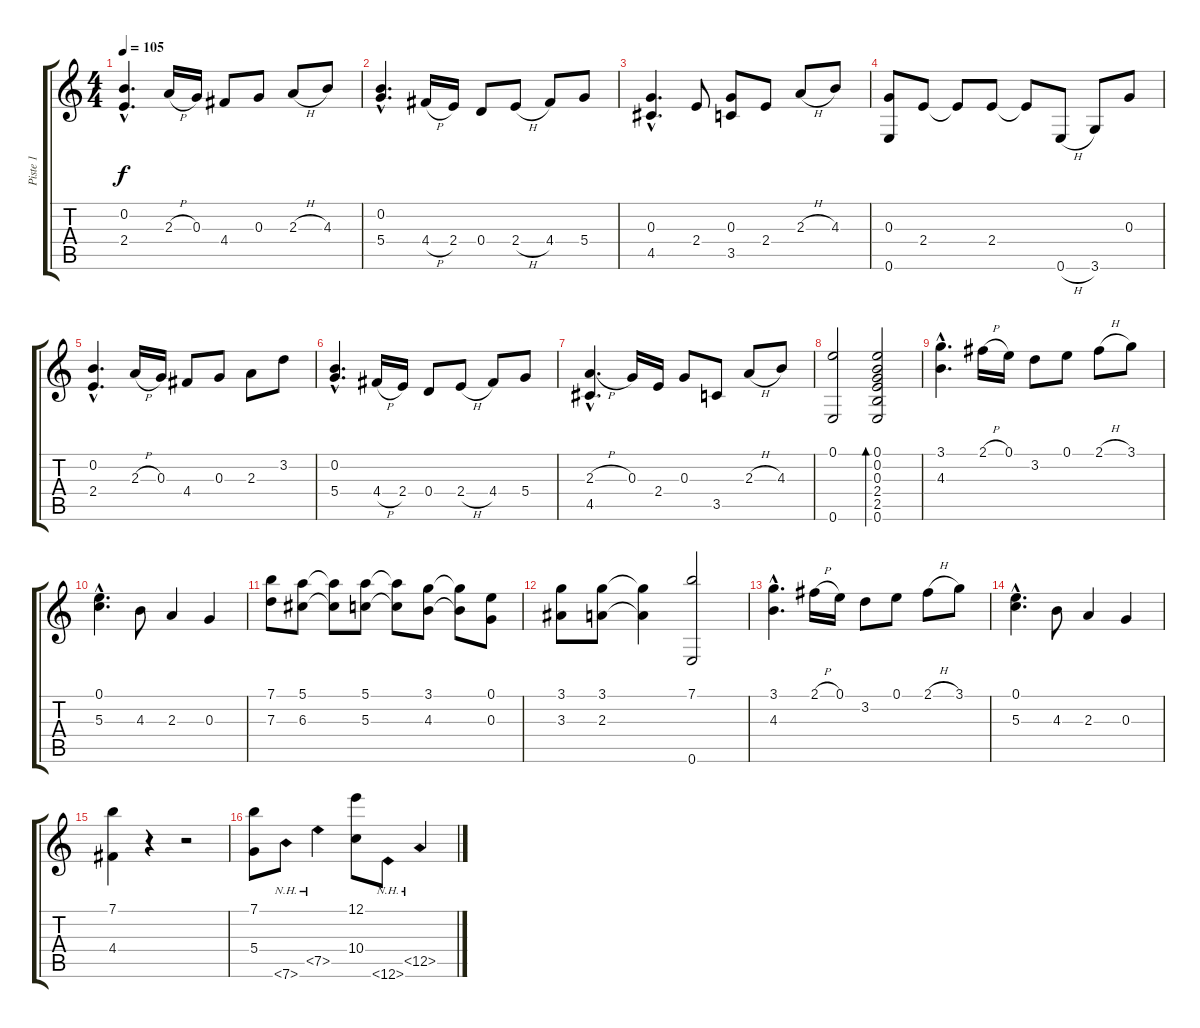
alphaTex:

\track ("Piste 1" "Piste 1") {instrument acousticguitarnylon}
\staff {score tabs}
\tuning (E4 B3 G3 D3 A2 E2) {hide}
\ts (4 4)
\tempo 105
\clef g2
\ks c
(0.2{hac} 2.4{hac}).4{d dy f instrument acousticguitarnylon} 2.3{h}.16 0.3.16 4.4.8 0.3.8 2.3{h}.8 4.3.8 |
(0.2{hac} 5.4{hac}).4{d} 4.4{h}.16 2.4.16 0.4.8 2.4{h}.8 4.4.8 5.4.8 |
(0.3{hac} 4.5{hac}).4{d} 2.4.8 (0.3 3.5).8 2.4.8 2.3{h}.8 4.3.8 |
(0.3 0.6).8 2.4.8 2.4{t}.8 2.4.8 2.4{t}.8 0.6{h}.8 3.6.8 0.3.8 |
(0.2{hac} 2.4{hac}).4{d} 2.3{h}.16 0.3.16 4.4.8 0.3.8 2.3.8 3.2.8 |
(0.2{hac} 5.4{hac}).4{d} 4.4{h}.16 2.4.16 0.4.8 2.4{h}.8 4.4.8 5.4.8 |
(2.3{h hac} 4.5{hac}).4{d} 0.3.16 2.4.16 0.3.8 3.5.8 2.3{h}.8 4.3.8 |
(0.1 0.6).2 (0.1 0.2 0.3 2.4 2.5 0.6).2{bd 240} |
(3.1{hac} 4.3{hac}).4{d} 2.1{h}.16 0.1.16 3.2.8 0.1.8 2.1{h}.8 3.1.8 |
(0.1{hac} 5.3{hac}).4{d} 4.3.8 2.3.4 0.3.4 |
(7.1 7.3).8 (5.1 6.3).8 (5.1{t} 6.3{t}).8 (5.1 5.3).8 (5.1{t} 5.3{t}).8 (3.1 4.3).8 (3.1{t} 4.3{t}).8 (0.1 0.3).8 |
(3.1 3.3).8 (3.1 2.3).8 (3.1{t} 2.3{t}).4 (7.1 0.6).2 |
(3.1{hac} 4.3{hac}).4{d} 2.1{h}.16 0.1.16 3.2.8 0.1.8 2.1{h}.8 3.1.8 |
(0.1{hac} 5.3{hac}).4{d} 4.3.8 2.3.4 0.3.4 |
(7.1 4.4).4 r.4 r.2 |
(7.1 5.4).8 7.6{nh}.8 7.5{nh}.4 (12.1 10.4).8 12.6{nh}.8 12.5{nh}.4
